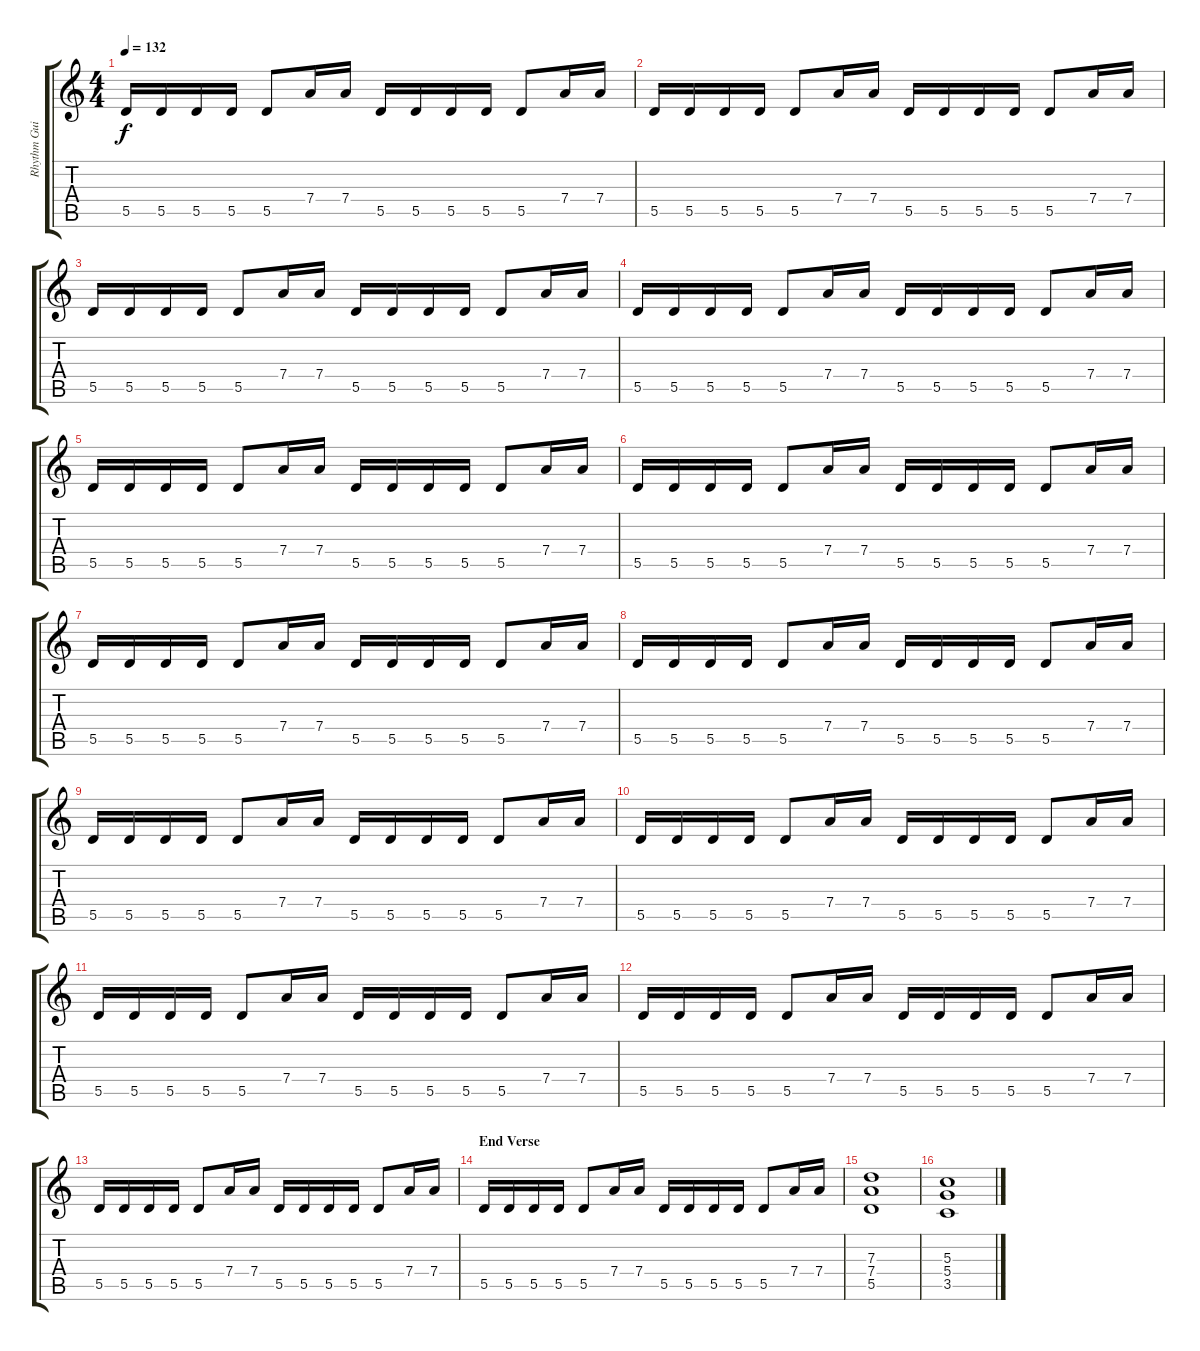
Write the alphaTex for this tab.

\track ("Rhythm Guitar 1" "Rhythm Gui") {instrument distortionguitar}
\staff {score tabs}
\tuning (E4 B3 G3 D3 A2 E2) {hide}
\ts (4 4)
\tempo 132
\clef g2
\ks c
5.5.16{dy f} 5.5.16 5.5.16 5.5.16 5.5.8 7.4.16 7.4.16 5.5.16 5.5.16 5.5.16 5.5.16 5.5.8 7.4.16 7.4.16 |
5.5.16 5.5.16 5.5.16 5.5.16 5.5.8 7.4.16 7.4.16 5.5.16 5.5.16 5.5.16 5.5.16 5.5.8 7.4.16 7.4.16 |
5.5.16 5.5.16 5.5.16 5.5.16 5.5.8 7.4.16 7.4.16 5.5.16 5.5.16 5.5.16 5.5.16 5.5.8 7.4.16 7.4.16 |
5.5.16 5.5.16 5.5.16 5.5.16 5.5.8 7.4.16 7.4.16 5.5.16 5.5.16 5.5.16 5.5.16 5.5.8 7.4.16 7.4.16 |
5.5.16 5.5.16 5.5.16 5.5.16 5.5.8 7.4.16 7.4.16 5.5.16 5.5.16 5.5.16 5.5.16 5.5.8 7.4.16 7.4.16 |
5.5.16 5.5.16 5.5.16 5.5.16 5.5.8 7.4.16 7.4.16 5.5.16 5.5.16 5.5.16 5.5.16 5.5.8 7.4.16 7.4.16 |
5.5.16 5.5.16 5.5.16 5.5.16 5.5.8 7.4.16 7.4.16 5.5.16 5.5.16 5.5.16 5.5.16 5.5.8 7.4.16 7.4.16 |
5.5.16 5.5.16 5.5.16 5.5.16 5.5.8 7.4.16 7.4.16 5.5.16 5.5.16 5.5.16 5.5.16 5.5.8 7.4.16 7.4.16 |
5.5.16 5.5.16 5.5.16 5.5.16 5.5.8 7.4.16 7.4.16 5.5.16 5.5.16 5.5.16 5.5.16 5.5.8 7.4.16 7.4.16 |
5.5.16 5.5.16 5.5.16 5.5.16 5.5.8 7.4.16 7.4.16 5.5.16 5.5.16 5.5.16 5.5.16 5.5.8 7.4.16 7.4.16 |
5.5.16 5.5.16 5.5.16 5.5.16 5.5.8 7.4.16 7.4.16 5.5.16 5.5.16 5.5.16 5.5.16 5.5.8 7.4.16 7.4.16 |
5.5.16 5.5.16 5.5.16 5.5.16 5.5.8 7.4.16 7.4.16 5.5.16 5.5.16 5.5.16 5.5.16 5.5.8 7.4.16 7.4.16 |
5.5.16 5.5.16 5.5.16 5.5.16 5.5.8 7.4.16 7.4.16 5.5.16 5.5.16 5.5.16 5.5.16 5.5.8 7.4.16 7.4.16 |
\section ("" "End Verse")
5.5.16 5.5.16 5.5.16 5.5.16 5.5.8 7.4.16 7.4.16 5.5.16 5.5.16 5.5.16 5.5.16 5.5.8 7.4.16 7.4.16 |
(7.3 7.4 5.5).1 |
(5.3 5.4 3.5).1
